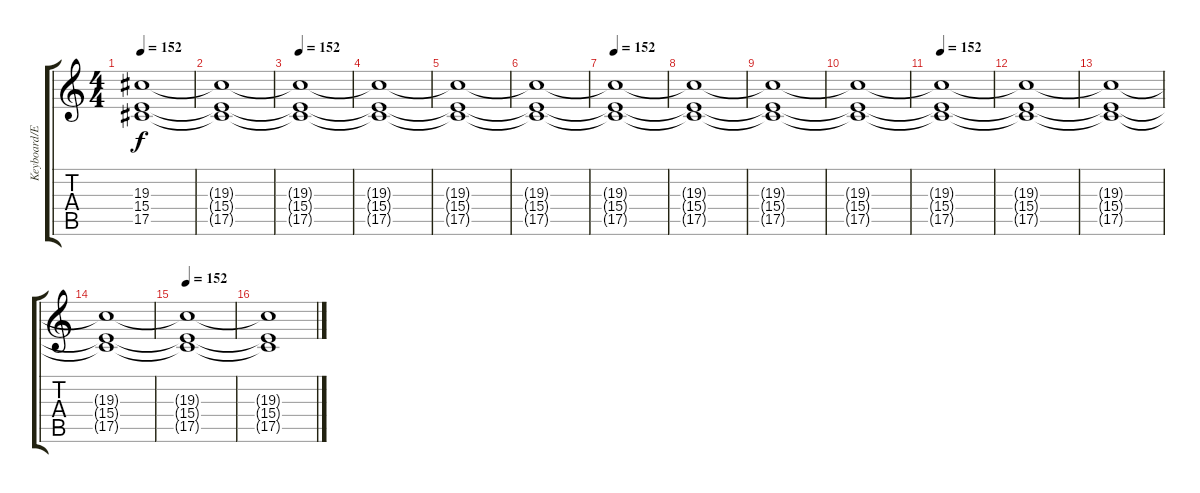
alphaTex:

\track ("Keyboard/Effekte" "Keyboard/E") {instrument pad2warm}
\staff {score tabs}
\tuning (Eb4 Bb3 Gb3 Db3 Ab2 Db2) {hide}
\ts (4 4)
\tempo 152
\clef g2
\ks c
(19.3{t} 15.4{t} 17.5{t}).1{dy f} |
(19.3{t} 15.4{t} 17.5{t}).1 |
\tempo 152
(19.3{t} 15.4{t} 17.5{t}).1 |
(19.3{t} 15.4{t} 17.5{t}).1 |
(19.3{t} 15.4{t} 17.5{t}).1 |
(19.3{t} 15.4{t} 17.5{t}).1 |
\tempo 152
(19.3{t} 15.4{t} 17.5{t}).1 |
(19.3{t} 15.4{t} 17.5{t}).1 |
(19.3{t} 15.4{t} 17.5{t}).1 |
(19.3{t} 15.4{t} 17.5{t}).1 |
\tempo 152
(19.3{t} 15.4{t} 17.5{t}).1 |
(19.3{t} 15.4{t} 17.5{t}).1 |
(19.3{t} 15.4{t} 17.5{t}).1 |
(19.3{t} 15.4{t} 17.5{t}).1 |
\tempo 152
(19.3{t} 15.4{t} 17.5{t}).1 |
(19.3{t} 15.4{t} 17.5{t}).1
